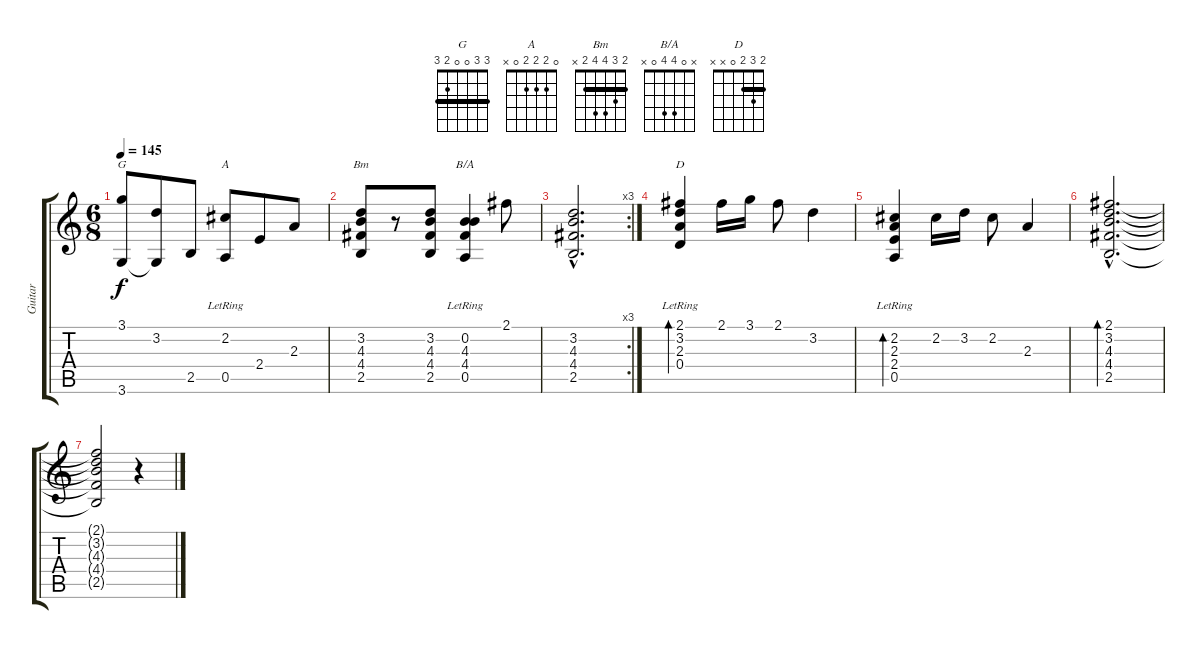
\track ("Guitar" "Guitar") {instrument acousticguitarnylon}
\staff {score tabs}
\tuning (E4 B3 G3 D3 A2 E2) {hide}
\chord ("G" 3 3 0 0 2 3) {barre 3}
\chord ("A" 0 2 2 2 0 x)
\chord ("Bm" 2 3 4 4 2 x) {barre 2}
\chord ("B/A" x 0 4 4 0 x)
\chord ("D" 2 3 2 0 x x) {barre 2}
\ts (6 8)
\tempo 145
\clef g2
\ks c
(3.1 3.6).8{ch "G" dy f} (3.2 3.6{t}).8 2.5.8 (2.2 0.5{lr}).8{ch "A"} 2.4.8 2.3.8 |
(3.2 4.3 4.4 2.5).8{ch "Bm"} r.8 (3.2 4.3 4.4 2.5).8 (0.2 4.3{lr} 4.4{lr} 0.5{lr}).4{ch "B/A"} 2.1.8 |
\rc 3
(3.2{hac} 4.3{hac} 4.4{hac} 2.5{hac}).2{d} |
(2.1 3.2{lr} 2.3{lr} 0.4{lr}).4{bd 240 ch "D"} 2.1.16 3.1.16 2.1.8 3.2.4 |
(2.2 2.3{lr} 2.4{lr} 0.5{lr}).4{bd 240} 2.2.16 3.2.16 2.2.8 2.3.4 |
(2.1{hac} 3.2{hac} 4.3{hac} 4.4{hac} 2.5{hac}).2{d bd 240} |
(2.1{t} 3.2{t} 4.3{t} 4.4{t} 2.5{t}).2 r.4
